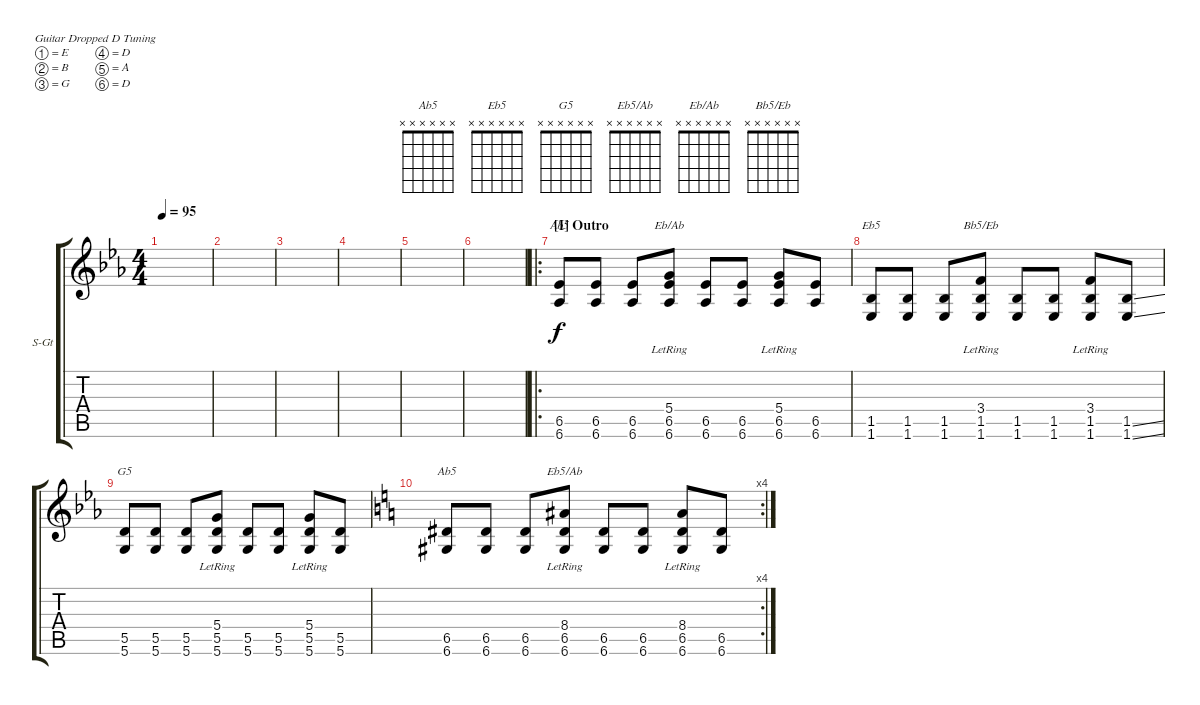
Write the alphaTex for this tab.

\bracketExtendMode groupsimilarinstruments
\firstSystemTrackNameOrientation horizontal
\otherSystemsTrackNameOrientation horizontal
\track ("Gtr 4" "S-Gt") {instrument acousticgrandpiano}
\staff {score tabs}
\tuning (E4 B3 G3 D3 A2 D2)
\displaytranspose 12
\chord ("Ab5" x x x x x x)
\chord ("Eb5" x x x x x x)
\chord ("G5" x x x x x x)
\chord ("Eb5/Ab" x x x x x x)
\chord ("Eb/Ab" x x x x x x)
\chord ("Bb5/Eb" x x x x x x)
\ts (4 4)
\tempo 95
\clef g2
\ks eb
|
|
|
|
|
\section ("" "")
|
\ro
\section ("I" "Outro")
(6.5 6.6).8{ch "Ab5"} (6.5 6.6).8 (6.5 6.6).8 (5.4{lr} 6.5{lr} 6.6{lr}).8{ch "Eb/Ab"} (6.5 6.6).8 (6.5 6.6).8 (5.4{lr} 6.5{lr} 6.6{lr}).8 (6.5 6.6).8 |
(1.5 1.6).8{ch "Eb5"} (1.5 1.6).8 (1.5 1.6).8 (3.4{lr} 1.5{lr} 1.6{lr}).8{ch "Bb5/Eb"} (1.5 1.6).8 (1.5 1.6).8 (3.4{lr} 1.5{lr} 1.6{lr}).8 (1.5{ss} 1.6{ss}).8 |
(5.5 5.6).8{ch "G5"} (5.5 5.6).8 (5.5 5.6).8 (5.4{lr} 5.5{lr} 5.6{lr}).8 (5.5 5.6).8 (5.5 5.6).8 (5.4{lr} 5.5{lr} 5.6{lr}).8 (5.5 5.6).8 |
\rc 4
\ks aminor
(6.5 6.6).8{ch "Ab5"} (6.5 6.6).8 (6.5 6.6).8 (8.4{lr} 6.5{lr} 6.6{lr}).8{ch "Eb5/Ab"} (6.5 6.6).8 (6.5 6.6).8 (8.4{lr} 6.5{lr} 6.6{lr}).8 (6.5 6.6).8
